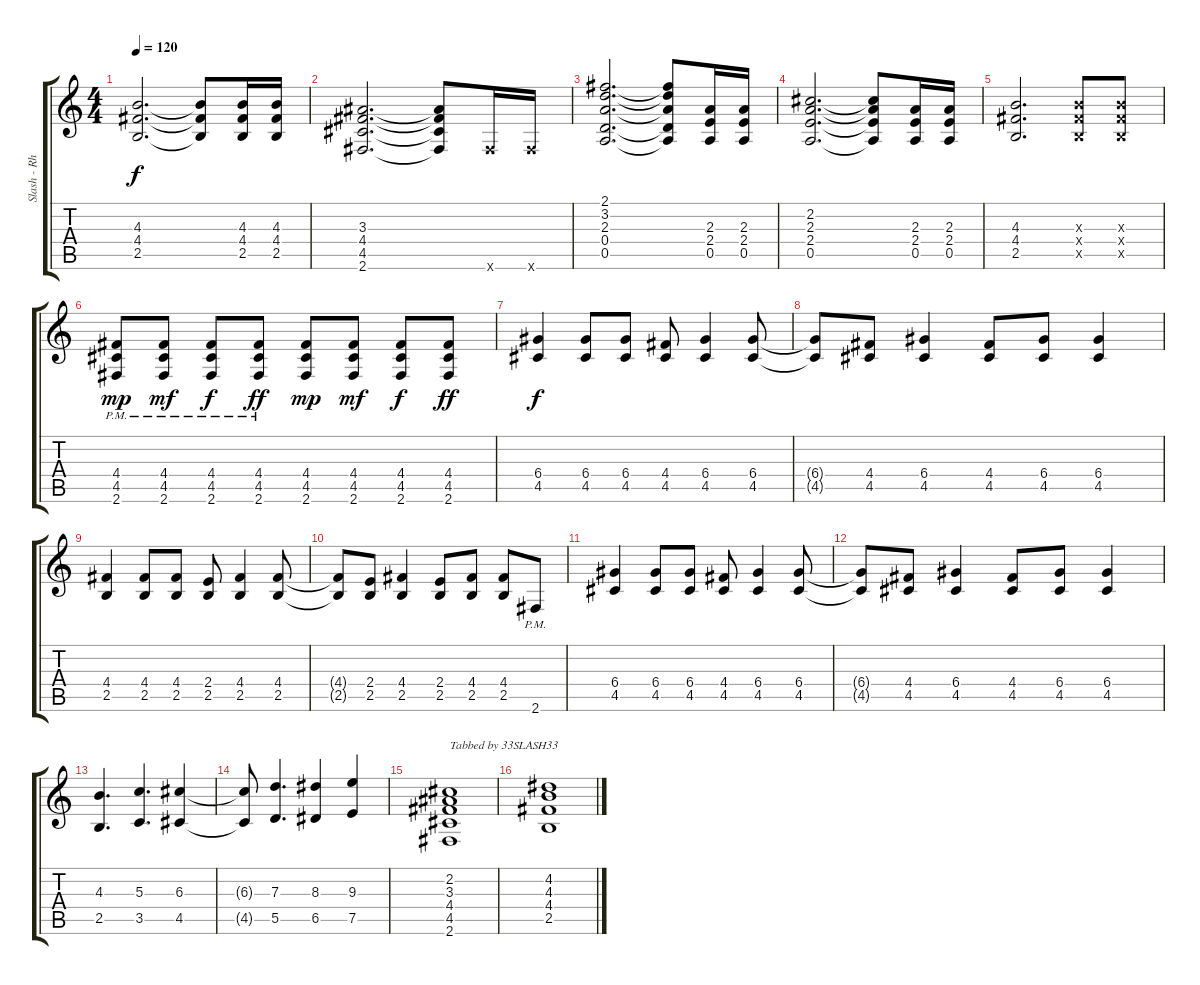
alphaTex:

\track ("Slash - Rhythm 2" "Slash - Rh") {instrument distortionguitar}
\staff {score tabs}
\tuning (E4 B3 G3 D3 A2 E2) {hide}
\ts (4 4)
\tempo 120
\clef g2
\ks c
(4.3 4.4 2.5).2{d dy f} (4.3{t} 4.4{t} 2.5{t}).8 (4.3 4.4 2.5).16 (4.3 4.4 2.5).16 |
(3.3 4.4 4.5 2.6).2{d} (3.3{t} 4.4{t} 4.5{t} 2.6{t}).8 2.6{x}.16 2.6{x}.16 |
(2.1 3.2 2.3 0.4 0.5).2{d} (2.1{t} 3.2{t} 2.3{t} 0.4{t} 0.5{t}).8 (2.3 2.4 0.5).16 (2.3 2.4 0.5).16 |
(2.2 2.3 2.4 0.5).2{d} (2.2{t} 2.3{t} 2.4{t} 0.5{t}).8 (2.3 2.4 0.5).16 (2.3 2.4 0.5).16 |
(4.3 4.4 2.5).2{d} (4.3{x} 4.4{x} 2.5{x}).8 (4.3{x} 4.4{x} 2.5{x}).8 |
(4.4{pm} 4.5{pm} 2.6{pm}).8{dy mp} (4.4{pm} 4.5{pm} 2.6{pm}).8{dy mf} (4.4{pm} 4.5{pm} 2.6{pm}).8{dy f} (4.4{pm} 4.5{pm} 2.6{pm}).8{dy ff} (4.4 4.5 2.6).8{dy mp} (4.4 4.5 2.6).8{dy mf} (4.4 4.5 2.6).8{dy f} (4.4 4.5 2.6).8{dy ff} |
(6.4 4.5).4{dy f} (6.4 4.5).8 (6.4 4.5).8 (4.4 4.5).8 (6.4 4.5).4 (6.4 4.5).8 |
(6.4{t} 4.5{t}).8 (4.4 4.5).8 (6.4 4.5).4 (4.4 4.5).8 (6.4 4.5).8 (6.4 4.5).4 |
(4.4 2.5).4 (4.4 2.5).8 (4.4 2.5).8 (2.4 2.5).8 (4.4 2.5).4 (4.4 2.5).8 |
(4.4{t} 2.5{t}).8 (2.4 2.5).8 (4.4 2.5).4 (2.4 2.5).8 (4.4 2.5).8 (4.4 2.5).8 2.6{pm}.8 |
(6.4 4.5).4 (6.4 4.5).8 (6.4 4.5).8 (4.4 4.5).8 (6.4 4.5).4 (6.4 4.5).8 |
(6.4{t} 4.5{t}).8 (4.4 4.5).8 (6.4 4.5).4 (4.4 4.5).8 (6.4 4.5).8 (6.4 4.5).4 |
(4.3 2.5).4{d} (5.3 3.5).4{d} (6.3 4.5).4 |
(6.3{t} 4.5{t}).8 (7.3 5.5).4{d} (8.3 6.5).4 (9.3 7.5).4 |
(2.2 3.3 4.4 4.5 2.6).1{txt "Tabbed by 33SLASH33"} |
(4.2 4.3 4.4 2.5).1
